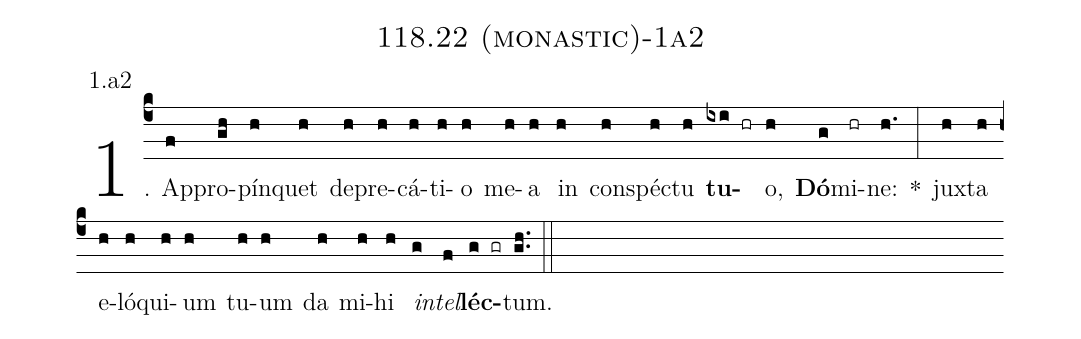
name: 118.22 (monastic)-1a2;
annotation: 1.a2;
%%
(c4)1. Ap(f)pro(gh)pín(h)quet(h) de(h)pre(h)cá(h)ti(h)o(h) me(h)a(h) in(h) con(h)spéc(h)tu(h) <b>tu</b>(ixi hr)o,(h) <b>Dó</b>(g)mi(hr)ne:(h.) *(:) jux(h)ta(h) e(h)ló(h)qui(h)um(h) tu(h)um(h) da(h) mi(h)hi(h) <i>in</i>(g)<i>tel</i>(f)<b>léc</b>(g gr)tum.(gh..) (::)
